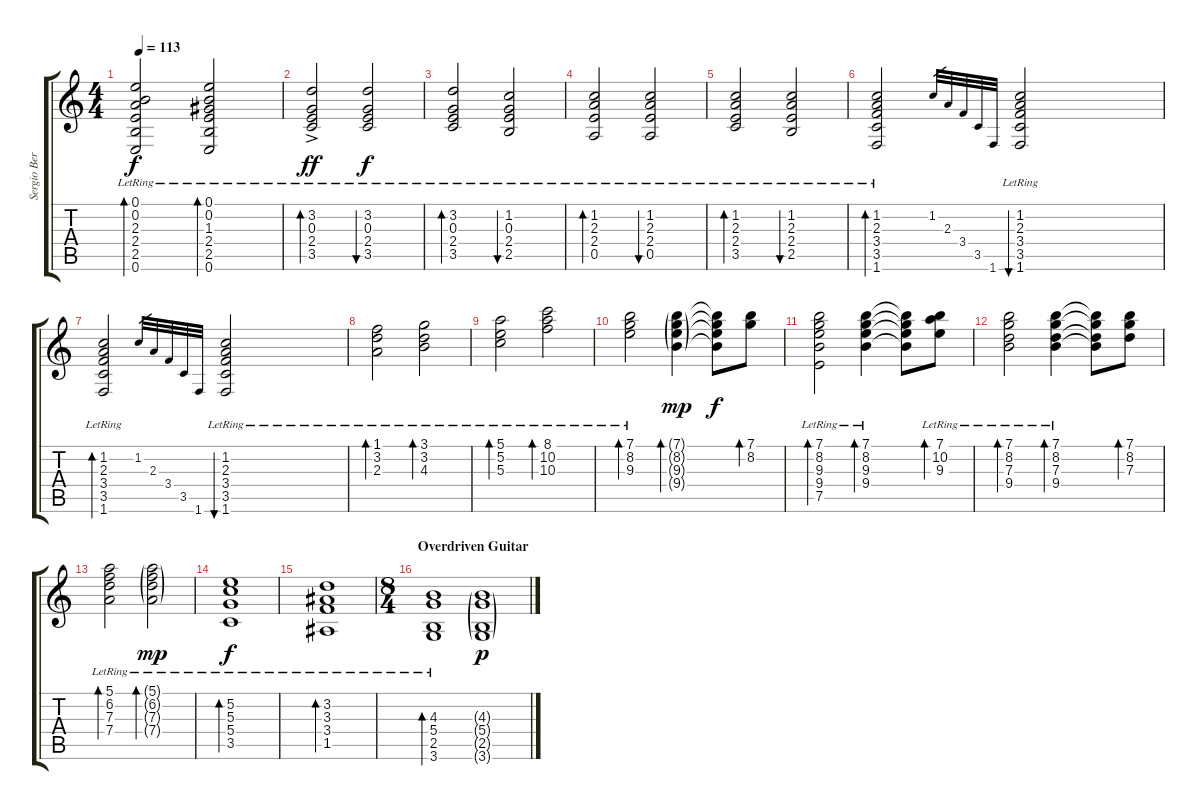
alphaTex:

\track ("Sergio Berdichevski - Piano final" "Sergio Ber") {instrument acousticguitarsteel}
\staff {score tabs}
\tuning (E4 B3 G3 D3 A2 E2) {hide}
\ts (4 4)
\tempo 113
\clef g2
\ks c
(0.1{lr} 0.2{lr} 2.3{lr} 2.4{lr} 2.5{lr} 0.6{lr}).2{bd 120 dy f} (0.1{lr} 0.2{lr} 1.3{lr} 2.4{lr} 2.5{lr} 0.6{lr}).2{bd 120} |
(3.2{lr} 0.3{lr} 2.4{ac lr} 3.5{lr}).2{bd 120 dy ff} (3.2{lr} 0.3{lr} 2.4{lr} 3.5{lr}).2{bu 120 dy f} |
(3.2{lr} 0.3{lr} 2.4{lr} 3.5{lr}).2{bd 120} (1.2 0.3{lr} 2.4{lr} 2.5{lr}).2{bu 120} |
(1.2{lr} 2.3{lr} 2.4{lr} 0.5{lr}).2{bd 120} (1.2{lr} 2.3{lr} 2.4{lr} 0.5{lr}).2{bu 120} |
(1.2{lr} 2.3{lr} 2.4{lr} 3.5{lr}).2{bd 120} (1.2{lr} 2.3{lr} 2.4{lr} 2.5{lr}).2{bu 120} |
(1.2{lr} 2.3{lr} 3.4{lr} 3.5{lr} 1.6{lr}).2{bd 60} 1.2.32{gr} 2.3.32{gr} 3.4.32{gr} 3.5.32{gr} 1.6.32{gr} (1.2{lr} 2.3{lr} 3.4{lr} 3.5{lr} 1.6{lr}).2{bu 60} |
(1.2{lr} 2.3{lr} 3.4{lr} 3.5{lr} 1.6{lr}).2{bd 60} 1.2.32{gr} 2.3.32{gr} 3.4.32{gr} 3.5.32{gr} 1.6.32{gr} (1.2{lr} 2.3{lr} 3.4{lr} 3.5{lr} 1.6{lr}).2{bu 60} |
(1.1{lr} 3.2{lr} 2.3{lr}).2{bd 240} (3.1{lr} 3.2{lr} 4.3{lr}).2{bd 240} |
(5.1{lr} 5.2{lr} 5.3{lr}).2{bd 240} (8.1{lr} 10.2{lr} 10.3{lr}).2{bd 240} |
(7.1{lr} 8.2{lr} 9.3{lr}).2{bd 240} (7.1{g} 8.2{g} 9.3{g} 9.4{g}).4{bd 120 dy mp} (7.1{t} 8.2{t} 9.3{t} 9.4{t}).8{dy f} (7.1 8.2).8{bd 120} |
(7.1{lr} 8.2{lr} 9.3{lr} 9.4{lr} 7.5{lr}).2{bd 120} (7.1{lr} 8.2{lr} 9.3{lr} 9.4{lr}).4{bd 120} (7.1{t} 8.2{t} 9.3{t} 9.4{t}).8 (7.1{lr} 10.2{lr} 9.3{lr}).8{bd 120} |
(7.1{lr} 8.2{lr} 7.3{lr} 9.4{lr}).2{bd 120} (7.1{lr} 8.2{lr} 7.3{lr} 9.4{lr}).4{bd 120} (7.1{t} 8.2{t} 7.3{t} 9.4{t}).8 (7.1 8.2 7.3).8{bd 120} |
(5.1{lr} 6.2{lr} 7.3{lr} 7.4{lr}).2{bd 120} (5.1{g lr} 6.2{g lr} 7.3{g lr} 7.4{g lr}).2{bd 120 dy mp} |
(5.2{lr} 5.3{lr} 5.4{lr} 3.5{lr}).1{bd 120 dy f} |
(3.2{lr} 3.3{lr} 3.4{lr} 1.5{lr}).1{bd 120} |
\ts (8 4)
\section ("" "Overdriven Guitar")
(4.3{lr} 5.4{lr} 2.5{lr} 3.6{lr}).1{bd 120} (4.3{g} 5.4{g} 2.5{g} 3.6{g}).1{dy p}
